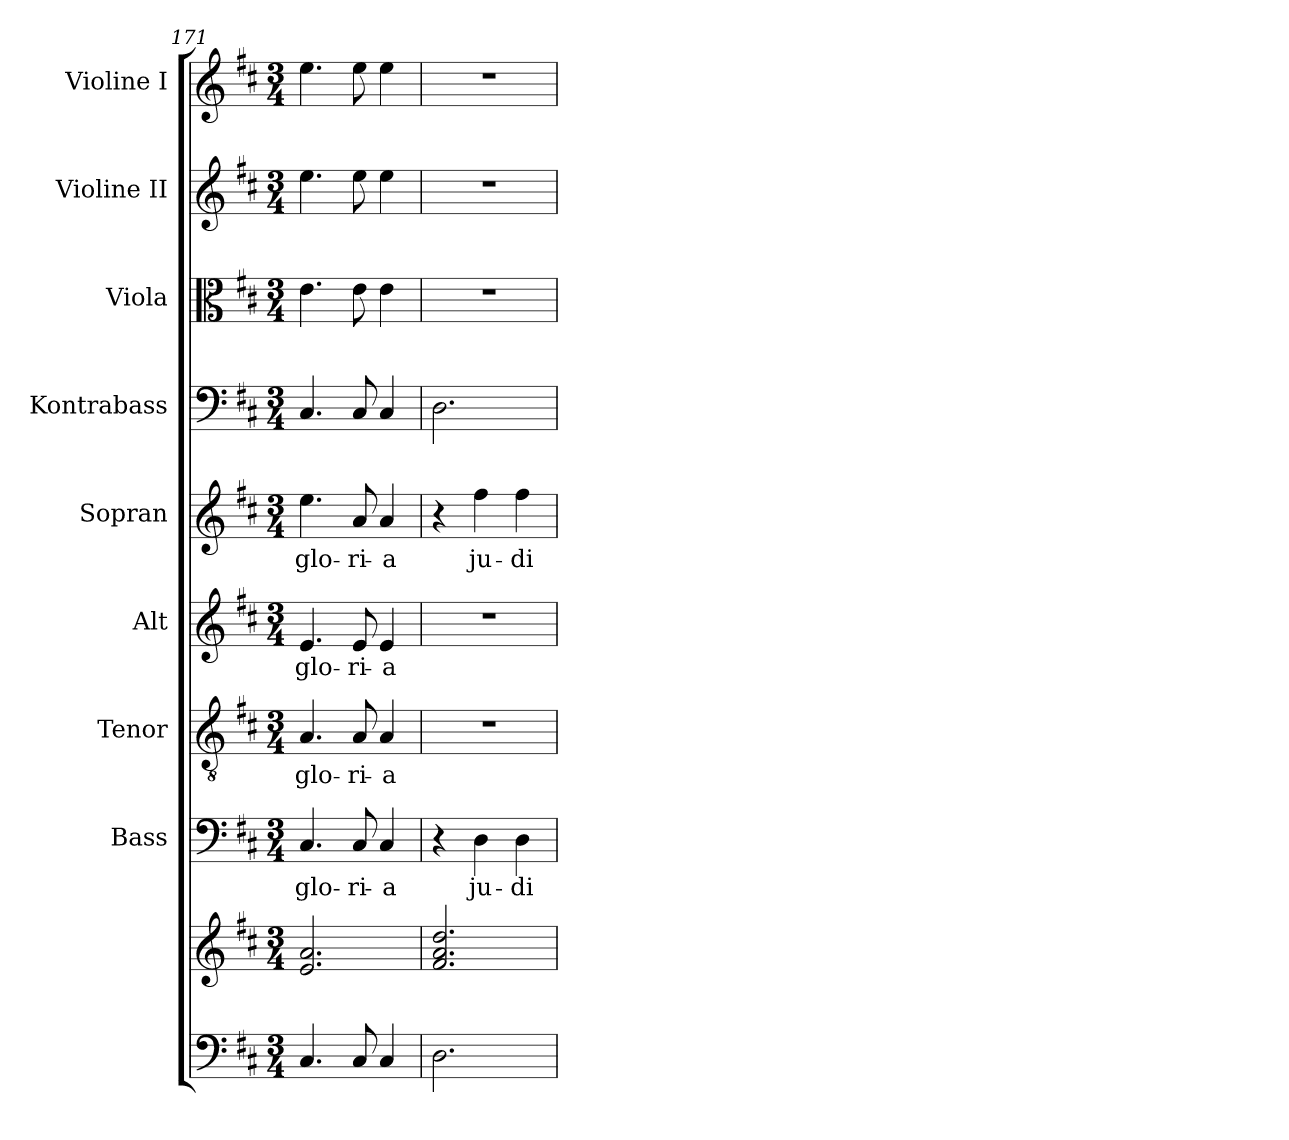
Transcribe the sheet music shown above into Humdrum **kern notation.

**kern	**kern	**kern	**text	**kern	**text	**kern	**text	**kern	**text	**kern	**kern	**kern	**kern
*part9	*part9	*part8	*part8	*part7	*part7	*part6	*part6	*part5	*part5	*part4	*part3	*part2	*part1
*staff10	*staff9	*staff8	*staff8	*staff7	*staff7	*staff6	*staff6	*staff5	*staff5	*staff4	*staff3	*staff2	*staff1
*	*	*I"Bass	*	*I"Tenor	*	*I"Alt	*	*I"Sopran	*	*I"Kontrabass	*I"Viola	*I"Violine II	*I"Violine I
*	*	*I'B.	*	*I'T.	*	*I'A.	*	*I'S.	*	*I'Kb.	*I'Vla.	*I'Vl. II	*I'Vl. I
*clefF4	*clefG2	*clefF4	*	*clefGv2	*	*clefG2	*	*clefG2	*	*clefF4	*clefC3	*clefG2	*clefG2
*	*	*	*	*	*	*	*	*	*	*ITrd7c12	*	*	*
*k[f#c#]	*k[f#c#]	*k[f#c#]	*	*k[f#c#]	*	*k[f#c#]	*	*k[f#c#]	*	*k[f#c#]	*k[f#c#]	*k[f#c#]	*k[f#c#]
*D:	*D:	*D:	*	*D:	*	*D:	*	*D:	*	*D:	*D:	*D:	*D:
*M3/4	*M3/4	*M3/4	*	*M3/4	*	*M3/4	*	*M3/4	*	*M3/4	*M3/4	*M3/4	*M3/4
=171	=171	=171	=171	=171	=171	=171	=171	=171	=171	=171	=171	=171	=171
!	!	!	!LO:LY:b	!	!LO:LY:b	!	!LO:LY:b	!	!LO:LY:b	!	!	!	!
4.C#/	2.e/ 2.a/	4.C#/	glo-	4.A/	glo-	4.e/	glo-	4.ee\	glo-	4.CC#/	4.e\	4.ee\	4.ee\
!	!	!	!LO:LY:b	!	!LO:LY:b	!	!LO:LY:b	!	!LO:LY:b	!	!	!	!
8C#/	.	8C#/	-ri-	8A/	-ri-	8e/	-ri-	8a/	-ri-	8CC#/	8e\	8ee\	8ee\
!	!	!	!LO:LY:b	!	!LO:LY:b	!	!LO:LY:b	!	!LO:LY:b	!	!	!	!
4C#/	.	4C#/	-a	4A/	-a	4e/	-a	4a/	-a	4CC#/	4e\	4ee\	4ee\
=172	=172	=172	=172	=172	=172	=172	=172	=172	=172	=172	=172	=172	=172
2.D\	2.f#/ 2.a/ 2.dd/	4r	.	2.r	.	2.r	.	4r	.	2.DD\	2.r	2.r	2.r
!	!	!	!LO:LY:b	!	!	!	!	!	!LO:LY:b	!	!	!	!
.	.	4D\	ju-	.	.	.	.	4ff#\	ju-	.	.	.	.
!	!	!	!LO:LY:b	!	!	!	!	!	!LO:LY:b	!	!	!	!
.	.	4D\	-di-	.	.	.	.	4ff#\	-di-	.	.	.	.
=	=	=	=	=	=	=	=	=	=	=	=	=	=
*-	*-	*-	*-	*-	*-	*-	*-	*-	*-	*-	*-	*-	*-
